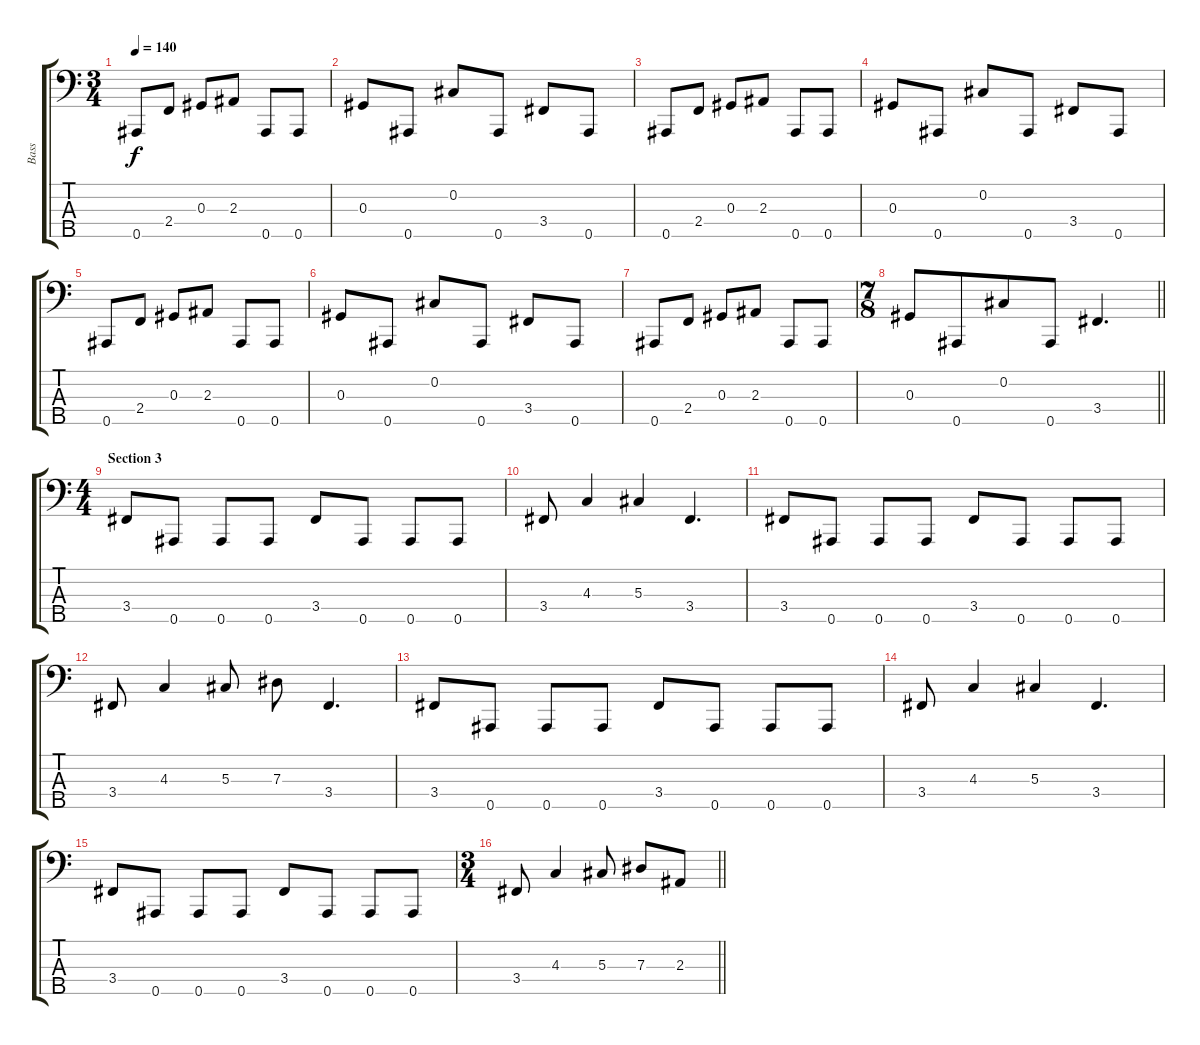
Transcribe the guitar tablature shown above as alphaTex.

\track ("Bass" "Bass") {instrument electricbassfinger}
\staff {score tabs}
\tuning (Gb2 Db2 Ab1 Eb1 Bb0) {hide}
\ts (3 4)
\tempo 140
\clef f4
\ks c
0.5.8{dy f} 2.4.8 0.3.8 2.3.8 0.5.8 0.5.8 |
0.3.8 0.5.8 0.2.8 0.5.8 3.4.8 0.5.8 |
0.5.8 2.4.8 0.3.8 2.3.8 0.5.8 0.5.8 |
0.3.8 0.5.8 0.2.8 0.5.8 3.4.8 0.5.8 |
0.5.8 2.4.8 0.3.8 2.3.8 0.5.8 0.5.8 |
0.3.8 0.5.8 0.2.8 0.5.8 3.4.8 0.5.8 |
0.5.8 2.4.8 0.3.8 2.3.8 0.5.8 0.5.8 |
\ts (7 8)
\barLineRight lightlight
0.3.8 0.5.8 0.2.8 0.5.8 3.4.4{d} |
\ts (4 4)
\section ("" "Section 3")
3.4.8 0.5.8 0.5.8 0.5.8 3.4.8 0.5.8 0.5.8 0.5.8 |
3.4.8 4.3.4 5.3.4 3.4.4{d} |
3.4.8 0.5.8 0.5.8 0.5.8 3.4.8 0.5.8 0.5.8 0.5.8 |
3.4.8 4.3.4 5.3.8 7.3.8 3.4.4{d} |
3.4.8 0.5.8 0.5.8 0.5.8 3.4.8 0.5.8 0.5.8 0.5.8 |
3.4.8 4.3.4 5.3.4 3.4.4{d} |
3.4.8 0.5.8 0.5.8 0.5.8 3.4.8 0.5.8 0.5.8 0.5.8 |
\ts (3 4)
\barLineRight lightlight
3.4.8 4.3.4 5.3.8 7.3.8 2.3.8
